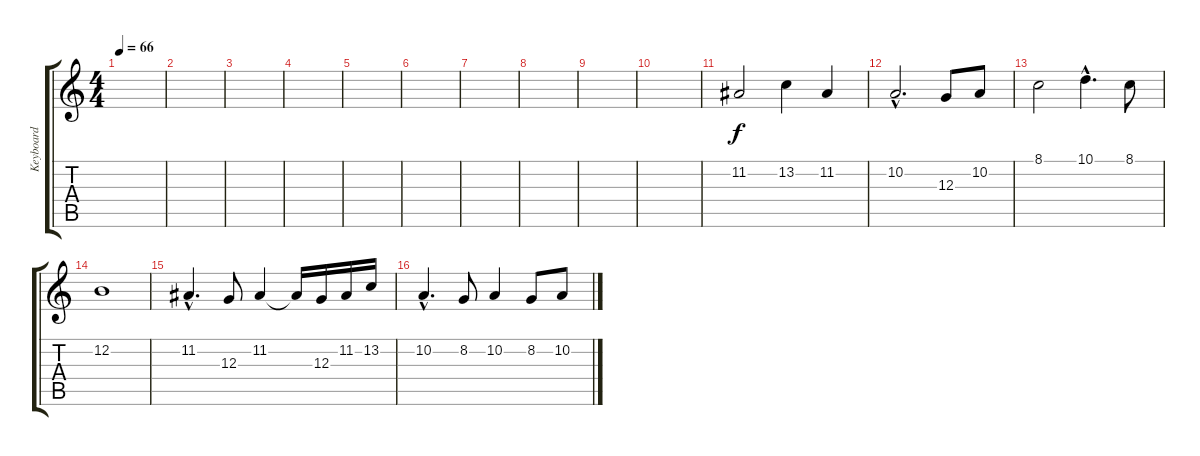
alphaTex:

\track ("Keyboard" "Keyboard") {instrument stringensemble1}
\staff {score tabs}
\tuning (E4 B3 G3 D3 A2 E2) {hide}
\ts (4 4)
\tempo 66
\clef g2
\ks c
|
|
|
|
|
|
|
|
|
|
11.2.2 13.2.4 11.2.4 |
10.2{hac}.2{d} 12.3.8 10.2.8 |
8.1.2 10.1{hac}.4{d} 8.1.8 |
12.2.1 |
11.2{hac}.4{d} 12.3.8 11.2.4 11.2{t}.16 12.3.16 11.2.16 13.2.16 |
10.2{hac}.4{d} 8.2.8 10.2.4 8.2.8 10.2.8
